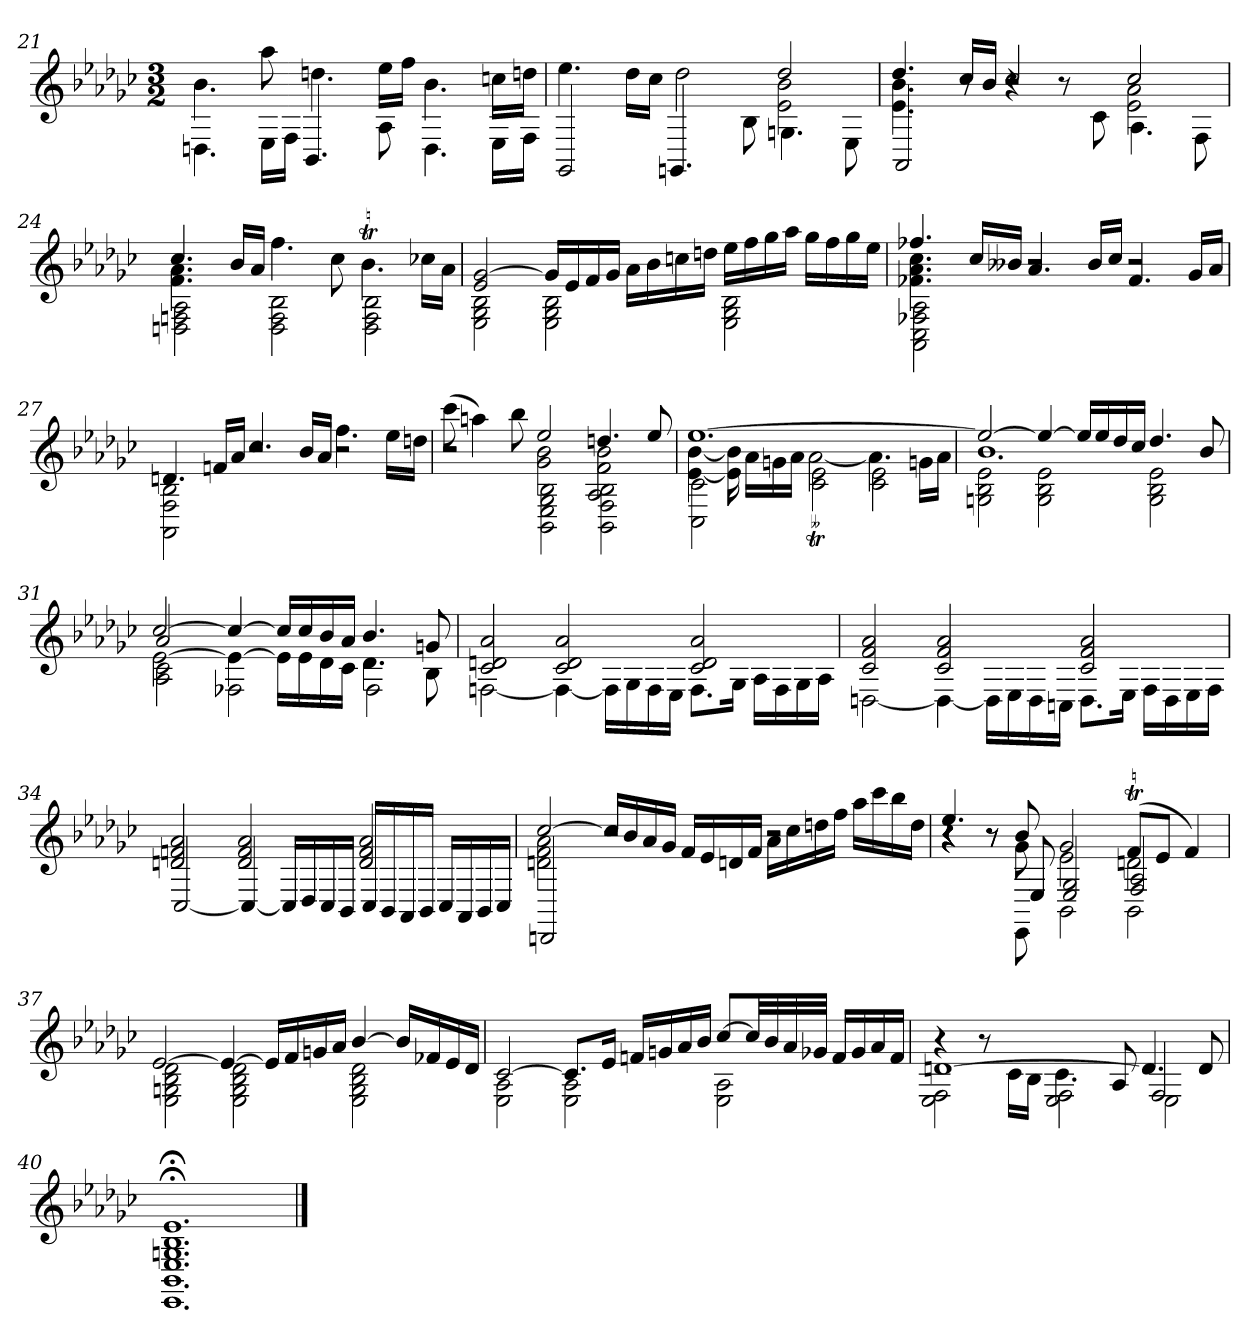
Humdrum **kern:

**kern
*part1
*staff1
*k[b-e-a-d-g-c-]
*e-:
*M3/2
=21
*^
4.b-\	4.Dn\
8aa-\	16E-\LL
.	16F\JJ
4.ddn\	4.BB-/
16ee-\LL	8A-\
16ff\JJ	.
4.b-\	4.D\
16ccn\LL	16E-\LL
16ddn\JJ	16F\JJ
=22	=22
*	*^
4.ee-\	1ryy	2GG-/
16dd-\LL	.	.
16cc-\JJ	.	.
2dd-\	.	4.GGn/
.	.	8B-\
2dd-/	2e-\ 2b-\	4.Gn\
.	.	8E-\
=23	=23	=23
4.dd-/	4.e-\ 4.b-\	2AA-/
16cc-/LL	8r	.
16b-/JJ	.	.
2cc-/	2r	4r
.	.	8r
.	.	8c-\
2cc-/	2e-\ 2a-\	4.A-\
.	.	8F\
=24	=24	=24
4.cc-/	4.f\ 4.a-\	2Dn\ 2Fn\ 2A-\
16b-/LL	8ryy	.
16a-/JJ	.	.
4.ff\	2ryy	2D\ 2F\ 2B-\
8cc-\	.	.
4.b-T\	2ryy	2D\ 2F\ 2B-\
16cc-X\LL	.	.
16a-\JJ	.	.
*	*v	*v
=25	=25
2e-/ [2g-/	2E-\ 2G-\ 2B-\
16g-/LL]	2E-\ 2G-\ 2B-\
16e-/	.
16f/	.
16g-/JJ	.
16a-\LL	.
16b-\	.
16ccn\	.
16ddn\JJ	.
16ee-\LL	2E-\ 2G-\ 2B-\
16ff\	.
16gg-\	.
16aa-\JJ	.
16gg-\LL	.
16ff\	.
16gg-\	.
16ee-\JJ	.
=26	=26
*	*^
4.ff-X/	4.f-X\ 4.a-\ 4.cc-\	2AA-\ 2C-\ 2F-X\ 2A-\
16cc-/LL	8ryy	.
16b--X/JJ	.	.
4.a-/	2r	2r
16b--/LL	.	.
16cc-/JJ	.	.
4.f-/	2r	2r
16g-/LL	.	.
16a-/JJ	.	.
=27	=27	=27
4.dn/	2ryy	2AA-\ 2F\ 2B-\
16fn/LL	.	.
16a-/JJ	.	.
4.cc-/	2r	2r
16b-/LL	.	.
16a-/JJ	.	.
4.ff\	2r	2r
16ee-\LL	.	.
16ddn\JJ	.	.
=28	=28	=28
*	*	*^
(8ccc-\	2r	2r	2r
4aan\)	.	.	.
8bb-\	.	.	.
2ee-/	2g-\ 2b-\	1ryy	2BB-\ 2E-\ 2G-\ 2B-\
4.ddn/	2f\ 2b-\	.	2BB-\ 2F\ 2A-\ 2B-\
8ee-/	.	.	.
*	*	*v	*v
=29	=29	=29
[1.ee-/	[4e-\ [4b-\	2C-\ 2c-\
.	16e-] 16b-]	.
.	16a-\LL	.
.	16gn\	.
.	16a-\JJ	.
!	!LO:TR:acc=--	!
.	[2a-t\	2c-\ 2e-\
.	4.a-\]	2c-\ 2e-\
.	16gn\LL	.
.	16a-JJ	.
=30	=30	=30
2ee-/_	1.b-\	2Gn\ 2B-\ 2e-\
4ee-/_	.	2G\ 2B-\ 2e-\
16ee-/LL]	.	.
16ee-/	.	.
16dd-/	.	.
16cc-/JJ	.	.
4.dd-/	.	2G\ 2B-\ 2e-\
8b-/	.	.
=31	=31	=31
*	*	*^
[2cc-/	2a-/	[2e-\	2A-\ 2c-\
4cc-/_	2ryy	4e-\_	2F-X\
16cc-/LL]	.	16e-\LL]	.
16cc-/	.	16e-\	.
16b-/	.	16d-\	.
16a-/JJ	.	16c-\JJ	.
4.b-/	2ryy	4.d-\	2F-\
8gn/	.	8B-\	.
*	*v	*v	*v
=32	=32
2c-/ 2dn/ 2a-/	[2Fn\
2c-/ 2d/ 2a-/	4F\_
.	16F\LL]
.	16G-\
.	16F\
.	16E-\JJ
2c-/ 2d/ 2a-/	8.F\L
.	16G-\Jk
.	16A-\LL
.	16F\
.	16G-\
.	16A-\JJ
=33	=33
2c-/ 2f/ 2a-/	[2Dn\
2c-/ 2f/ 2a-/	4D\_
.	16D\LL]
.	16E-\
.	16D\
.	16Cn\JJ
2c-/ 2f/ 2a-/	8.D\L
.	16E-\Jk
.	16F\LL
.	16D\
.	16E-\
.	16F\JJ
=34	=34
2dn/ 2fn/ 2a-/	[2C-/
2d/ 2f/ 2a-/	4C-/_
.	16C-/LL]
.	16D-/
.	16C-/
.	16BB-/JJ
2d/ 2f/ 2a-/	16C-/LL
.	16BB-/
.	16AA-/
.	16BB-/JJ
.	16C-/LL
.	16AA-/
.	16BB-/
.	16C-/JJ
=35	=35
*	*^
[2cc-/	2dn\ 2f\ 2a-\	2DDn/
16cc-/LL]	2r	2r
16b-/	.	.
16a-/	.	.
16g-/JJ	.	.
16f/LL	.	.
16e-/	.	.
16dn/	.	.
16f/JJ	.	.
16a-\LL	2r	2r
16cc-\	.	.
16ddn\	.	.
16ff\JJ	.	.
16aa-\LL	.	.
16ccc-\	.	.
16bb-\	.	.
16dd\JJ	.	.
=36	=36	=36
*	*	*^
4.ee-/	4r	4r	4r
.	8r	8r	8r
8b-/	8g-\	8E-/	8EE-\
2g-/	2e-\	2E-/ 2G-/	2BB-\
(8fT/L	2dn\	2F/ 2A-/	2BB-\
8e-/J	.	.	.
4f/)	.	.	.
*	*v	*v	*v
=37	=37
[2e-/	2E-\ 2Gn\ 2B-\ 2d-\
4e-/_	2E-\ 2G\ 2B-\ 2d-\
16e-/LL]	.
16f/	.
16gn/	.
16a-/JJ	.
[4b-/	2E-\ 2G\ 2B-\ 2d-\
16b-/LL]	.
16f-X/	.
16e-/	.
16d-/JJ	.
=38	=38
[2c-/	2E-\ 2A-\
8.c-/L]	2E-\ 2A-\
16e-/Jk	.
16fn/LL	.
16gn/	.
16a-/	.
16b-/JJ	.
[8cc-/L	2E-\ 2A-\
32cc-/LL]	.
32b-/	.
32a-/	.
32g-X/JJJ	.
16f/LL	.
16g-/	.
16a-/	.
16f/JJ	.
=39	=39
*	*^
[1dn/	4r	2E-\ 2F\
.	8r	.
.	16c-\LL	.
.	16B-\JJ	.
.	4.c-\	2E-\ 2F\
.	8A-/	.
4.d/]	2F/	2E-\
8d/	.	.
=40	=40	=40
1.e-;</	1.E-/ 1.Gn/ 1.B-/	1.EE-;<\ 1.BB-;<\
*v	*v	*v
==
*-
